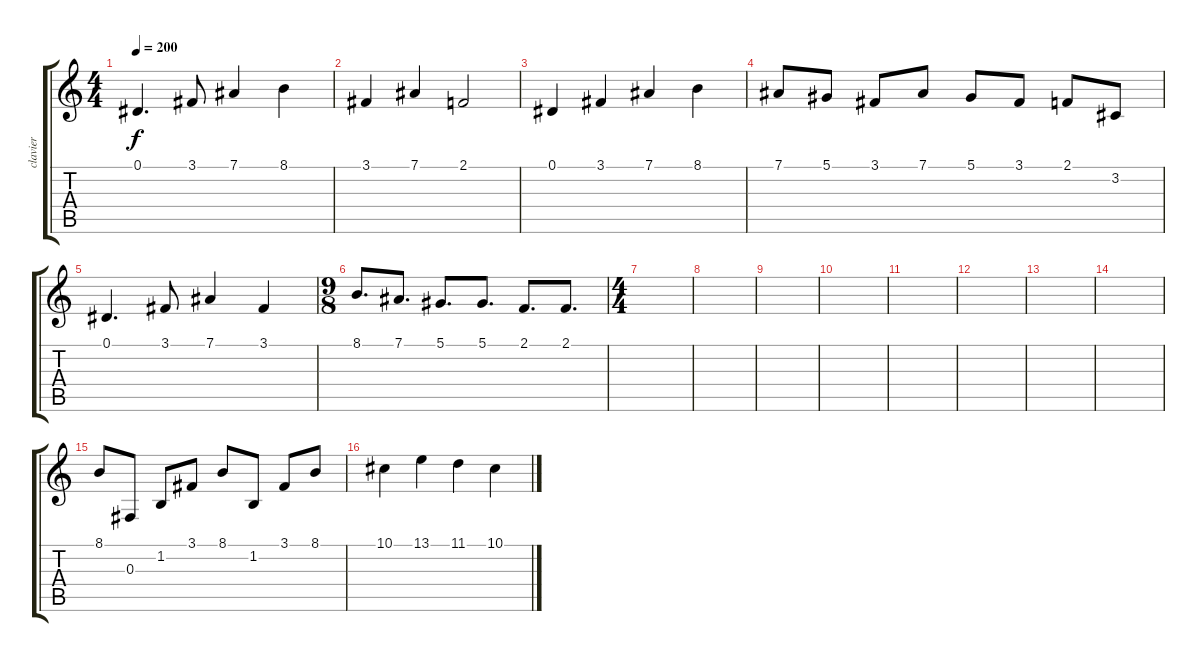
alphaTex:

\track ("clavier" "clavier") {instrument lead1square}
\staff {score tabs}
\tuning (Eb4 Bb3 Gb3 Db3 Ab2 Eb2) {hide}
\ts (4 4)
\tempo 200
\clef g2
\ks c
0.1.4{d dy f volume 16 instrument tremolostrings} 3.1.8 7.1.4 8.1.4 |
3.1.4 7.1.4 2.1.2 |
0.1.4{volume 16 instrument tremolostrings} 3.1.4 7.1.4 8.1.4 |
7.1.8 5.1.8 3.1.8 7.1.8 5.1.8 3.1.8 2.1.8 3.2.8 |
0.1.4{d volume 16 instrument tremolostrings} 3.1.8 7.1.4 3.1.4 |
\ts (9 8)
8.1.8{d} 7.1.8{d} 5.1.8{d} 5.1.8{d} 2.1.8{d} 2.1.8{d} |
\ts (4 4)
|
|
|
|
|
|
|
|
8.1.8{instrument lead1square} 0.3.8 1.2.8 3.1.8 8.1.8 1.2.8 3.1.8 8.1.8 |
10.1.4 13.1.4 11.1.4 10.1.4
